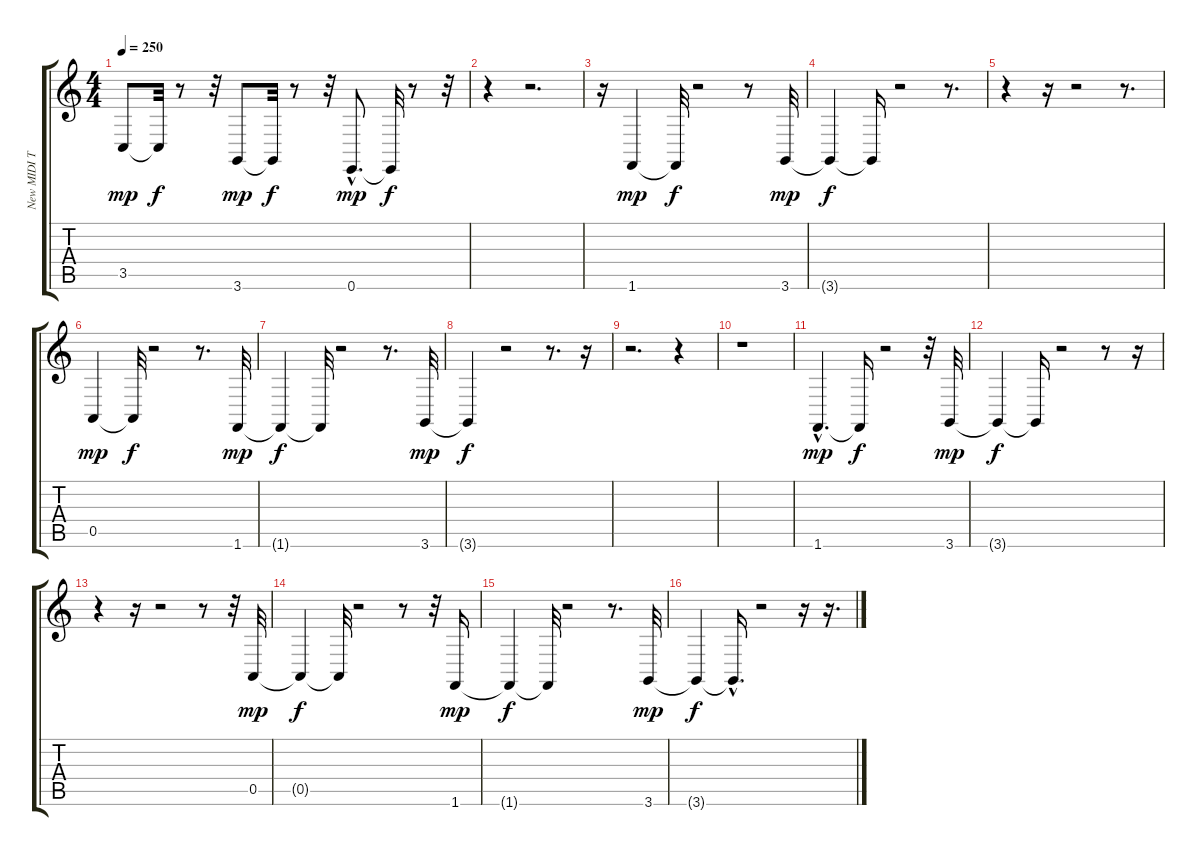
\track ("New MIDI Track" "New MIDI T") {instrument tuba}
\staff {score tabs}
\tuning (E4 B3 G3 D3 A2 E2) {hide}
\ts (4 4)
\tempo 250
\clef g2
\ks c
3.5.8{dy mp} 3.5{t}.32{dy f} r.8 r.32 3.6.8{dy mp} 3.6{t}.32{dy f} r.8 r.32 0.6{hac}.8{d dy mp} 0.6{t}.32{dy f} r.8 r.32 |
r.4 r.2{d} |
r.16 1.6.4{dy mp} 1.6{t}.32{dy f} r.2 r.8 3.6.32{dy mp} |
3.6{t}.4{dy f} 3.6{t}.16 r.2 r.8{d} |
r.4 r.16 r.2 r.8{d} |
0.5.4{dy mp} 0.5{t}.32{dy f} r.2 r.8{d} 1.6.32{dy mp} |
1.6{t}.4{dy f} 1.6{t}.32 r.2 r.8{d} 3.6.32{dy mp} |
3.6{t}.4{dy f} r.2 r.8{d} r.16 |
r.2{d} r.4 |
r.1 |
1.6{hac}.4{d dy mp} 1.6{t}.16{dy f} r.2 r.32 3.6.32{dy mp} |
3.6{t}.4{dy f} 3.6{t}.16 r.2 r.8 r.16 |
r.4 r.16 r.2 r.8 r.32 0.5.32{dy mp} |
0.5{t}.4{dy f} 0.5{t}.32 r.2 r.8 r.32 1.6.16{dy mp} |
1.6{t}.4{dy f} 1.6{t}.32 r.2 r.8{d} 3.6.32{dy mp} |
3.6{t}.4{dy f} 3.6{hac t}.16{d} r.2 r.16 r.16{d}
